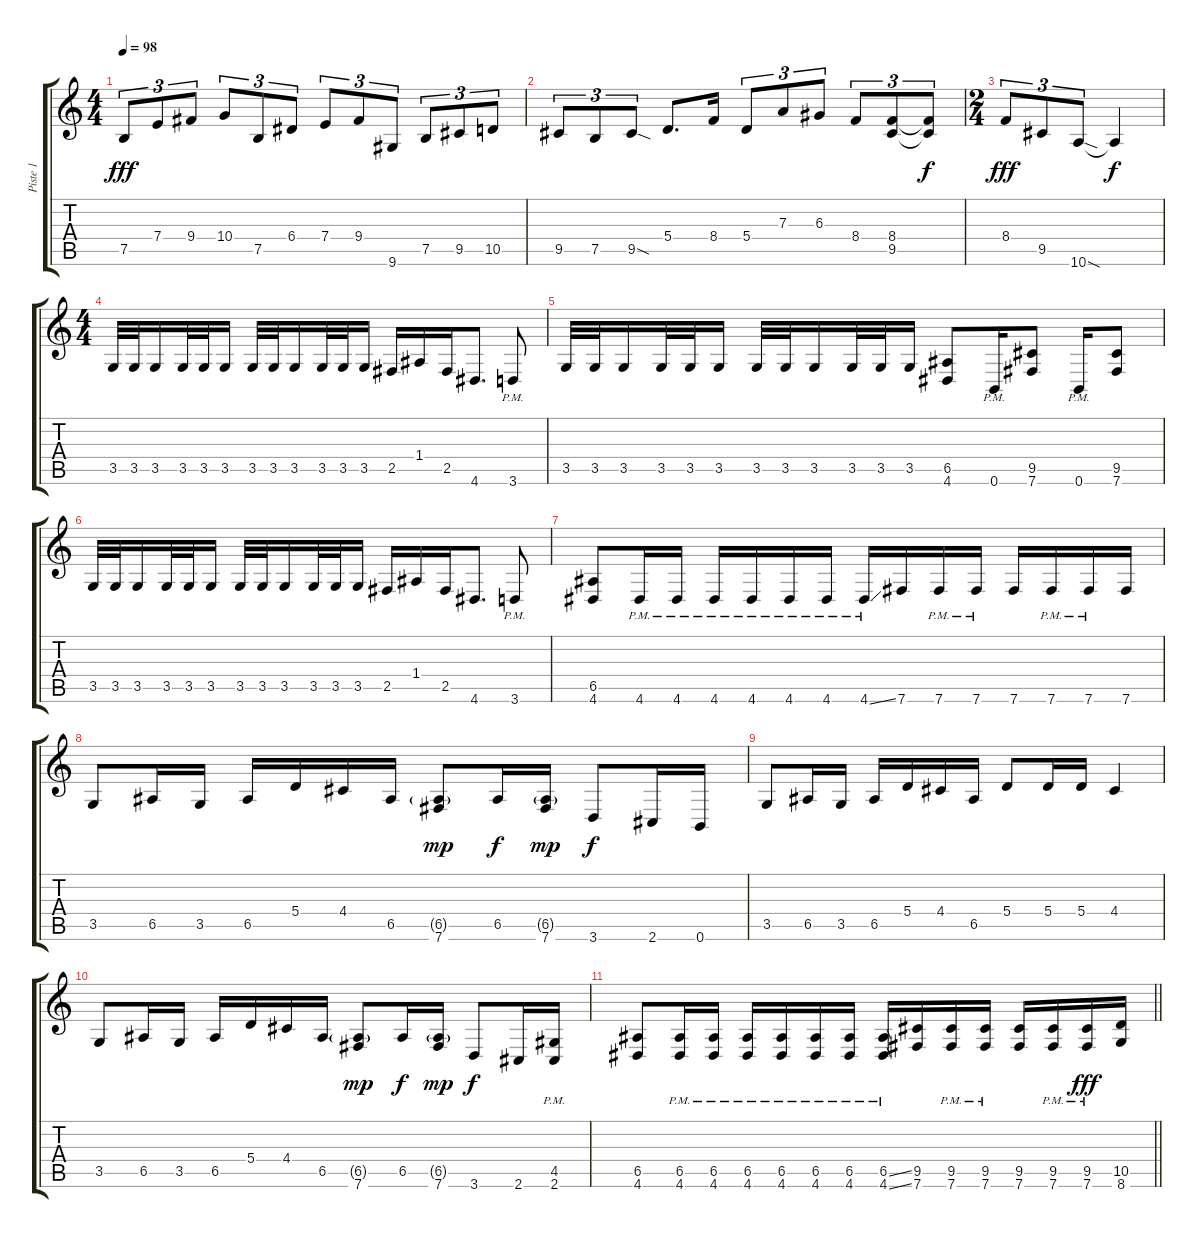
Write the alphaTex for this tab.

\track ("Piste 1" "Piste 1") {instrument distortionguitar}
\staff {score tabs}
\tuning (B3 Gb3 D3 A2 E2 B1) {hide}
\ts (4 4)
\tempo 98
\clef g2
\ks c
7.5.8{tu (3 2) dy fff} 7.4.8{tu (3 2)} 9.4.8{tu (3 2)} 10.4.8{tu (3 2)} 7.5.8{tu (3 2)} 6.4.8{tu (3 2)} 7.4.8{tu (3 2)} 9.4.8{tu (3 2)} 9.6.8{tu (3 2)} 7.5.8{tu (3 2)} 9.5.8{tu (3 2)} 10.5.8{tu (3 2)} |
9.5.8{tu (3 2)} 7.5.8{tu (3 2)} 9.5{sod}.8{tu (3 2)} 5.4.8{d} 8.4.16 5.4.8{tu (3 2)} 7.3.8{tu (3 2)} 6.3.8{tu (3 2)} 8.4.8{tu (3 2)} (8.4 9.5).8{tu (3 2)} (8.4{t} 9.5{t}).8{tu (3 2) dy f} |
\ts (2 4)
8.4.8{tu (3 2) dy fff} 9.5.8{tu (3 2)} 10.6{sod}.8{tu (3 2)} 10.6{t}.4{dy f} |
\ts (4 4)
3.5.32 3.5.32 3.5.16 3.5.32 3.5.32 3.5.16 3.5.32 3.5.32 3.5.16 3.5.32 3.5.32 3.5.16 2.5.16 1.4.16 2.5.16 4.6.8{d} 3.6{pm}.8 |
3.5.32 3.5.32 3.5.16 3.5.32 3.5.32 3.5.16 3.5.32 3.5.32 3.5.16 3.5.32 3.5.32 3.5.16 (6.5 4.6).8 0.6{pm}.16 (9.5 7.6).8 0.6{pm}.16 (9.5 7.6).8 |
3.5.32 3.5.32 3.5.16 3.5.32 3.5.32 3.5.16 3.5.32 3.5.32 3.5.16 3.5.32 3.5.32 3.5.16 2.5.16 1.4.16 2.5.16 4.6.8{d} 3.6{pm}.8 |
(6.5 4.6).8 4.6{pm}.16 4.6{pm}.16 4.6{pm}.16 4.6{pm}.16 4.6{pm}.16 4.6{pm}.16 4.6{ss pm}.16 7.6.16 7.6{pm}.16 7.6{pm}.16 7.6.16 7.6{pm}.16 7.6{pm}.16 7.6.16 |
3.5.8 6.5.16 3.5.16 6.5.16 5.4.16 4.4.16 6.5.16 (6.5{g} 7.6).8{dy mp} 6.5.16{dy f} (6.5{g} 7.6).16{dy mp} 3.6.8{dy f} 2.6.16 0.6.16 |
3.5.8 6.5.16 3.5.16 6.5.16 5.4.16 4.4.16 6.5.16 5.4.8 5.4.16 5.4.16 4.4.4 |
3.5.8 6.5.16 3.5.16 6.5.16 5.4.16 4.4.16 6.5.16 (6.5{g} 7.6).8{dy mp} 6.5.16{dy f} (6.5{g} 7.6).16{dy mp} 3.6.8{dy f} 2.6.16 (4.5{pm} 2.6{pm}).16 |
\barLineRight lightlight
(6.5 4.6).8 (6.5{pm} 4.6{pm}).16 (6.5{pm} 4.6{pm}).16 (6.5{pm} 4.6{pm}).16 (6.5{pm} 4.6{pm}).16 (6.5{pm} 4.6{pm}).16 (6.5{pm} 4.6{pm}).16 (6.5{ss pm} 4.6{ss pm}).16 (9.5 7.6).16 (9.5 7.6{pm}).16 (9.5{pm} 7.6{pm}).16 (9.5 7.6).16 (9.5{pm} 7.6{pm}).16 (9.5{pm} 7.6{pm}).16{dy fff} (10.5 8.6).16
